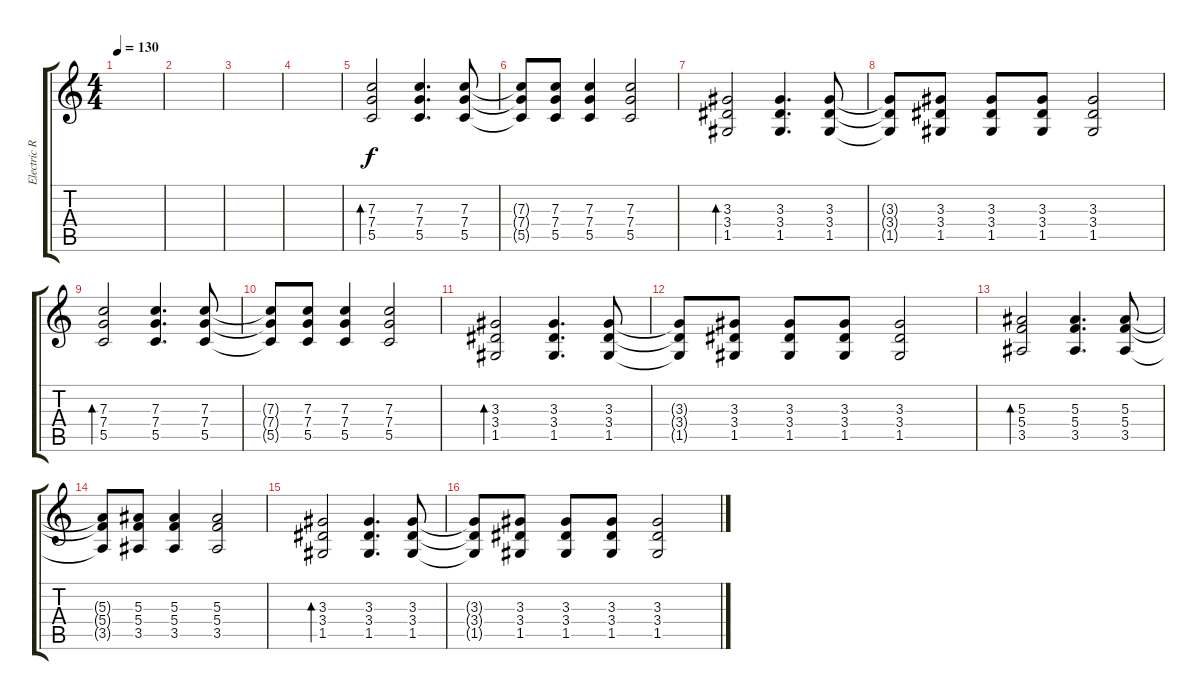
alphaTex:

\track ("Electric Rhythm" "Electric R") {instrument distortionguitar}
\staff {score tabs}
\tuning (D4 A3 F3 C3 G2 C2) {hide}
\ts (4 4)
\tempo 130
\clef g2
\ks c
|
|
|
|
(7.3 7.4 5.5).2{bd 60 volume 9} (7.3 7.4 5.5).4{d} (7.3 7.4 5.5).8 |
(7.3{t} 7.4{t} 5.5{t}).8 (7.3 7.4 5.5).8 (7.3 7.4 5.5).4 (7.3 7.4 5.5).2 |
(3.3 3.4 1.5).2{bd 60} (3.3 3.4 1.5).4{d} (3.3 3.4 1.5).8 |
(3.3{t} 3.4{t} 1.5{t}).8 (3.3 3.4 1.5).8 (3.3 3.4 1.5).8 (3.3 3.4 1.5).8 (3.3 3.4 1.5).2 |
(7.3 7.4 5.5).2{bd 60} (7.3 7.4 5.5).4{d} (7.3 7.4 5.5).8 |
(7.3{t} 7.4{t} 5.5{t}).8 (7.3 7.4 5.5).8 (7.3 7.4 5.5).4 (7.3 7.4 5.5).2 |
(3.3 3.4 1.5).2{bd 60} (3.3 3.4 1.5).4{d} (3.3 3.4 1.5).8 |
(3.3{t} 3.4{t} 1.5{t}).8 (3.3 3.4 1.5).8 (3.3 3.4 1.5).8 (3.3 3.4 1.5).8 (3.3 3.4 1.5).2 |
(5.3 5.4 3.5).2{bd 60} (5.3 5.4 3.5).4{d} (5.3 5.4 3.5).8 |
(5.3{t} 5.4{t} 3.5{t}).8 (5.3 5.4 3.5).8 (5.3 5.4 3.5).4 (5.3 5.4 3.5).2 |
(3.3 3.4 1.5).2{bd 60} (3.3 3.4 1.5).4{d} (3.3 3.4 1.5).8 |
(3.3{t} 3.4{t} 1.5{t}).8 (3.3 3.4 1.5).8 (3.3 3.4 1.5).8 (3.3 3.4 1.5).8 (3.3 3.4 1.5).2
